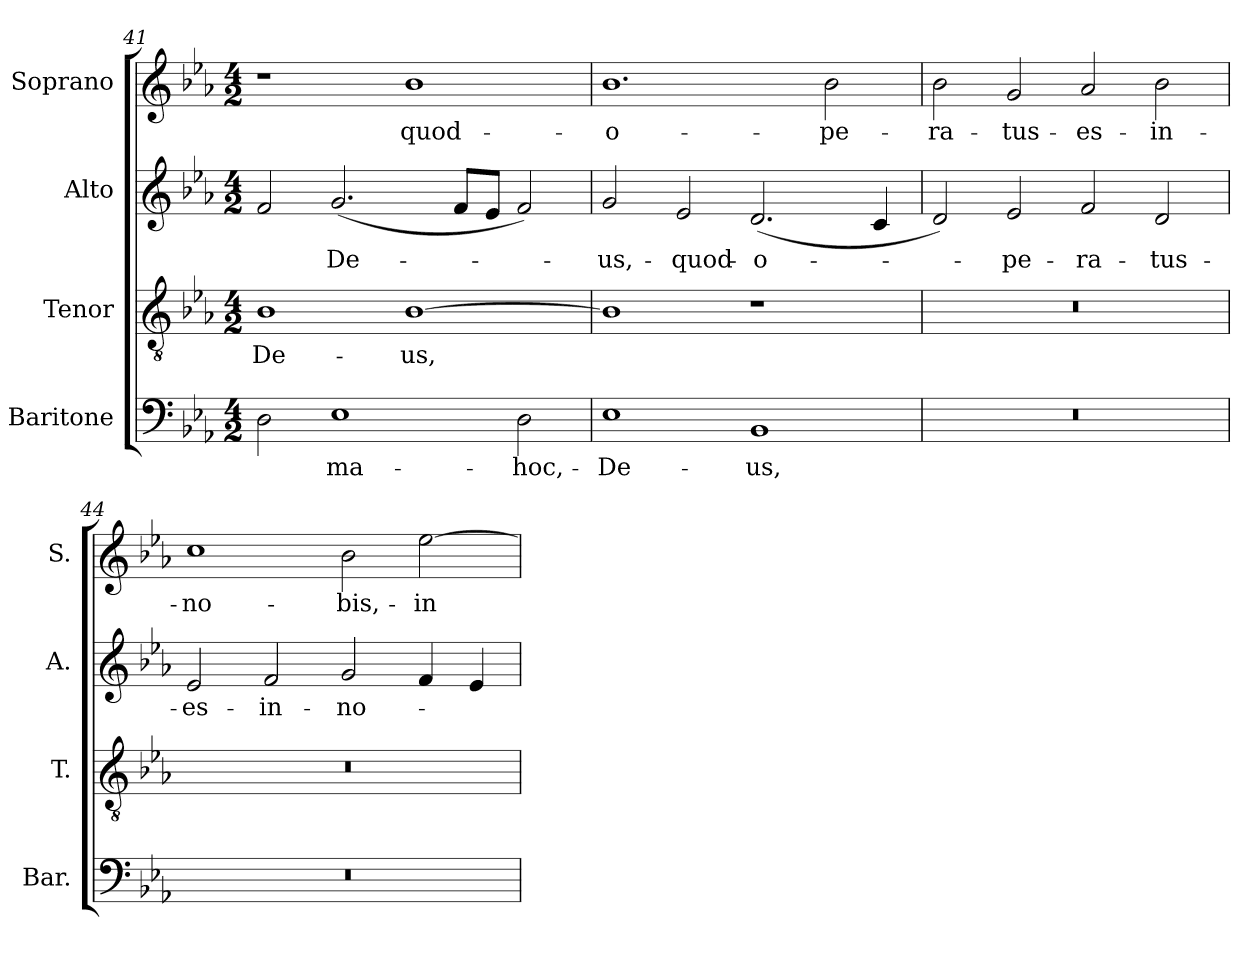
**kern	**text	**kern	**text	**kern	**text	**kern	**text
*part4	*part4	*part3	*part3	*part2	*part2	*part1	*part1
*staff4	*staff4	*staff3	*staff3	*staff2	*staff2	*staff1	*staff1
*I"Baritone	*	*I"Tenor	*	*I"Alto	*	*I"Soprano	*
*I'Bar.	*	*I'T.	*	*I'A.	*	*I'S.	*
*clefF4	*	*clefGv2	*	*clefG2	*	*clefG2	*
*	*	*ITrd7c12	*	*	*	*	*
*k[b-e-a-]	*	*k[b-e-a-]	*	*k[b-e-a-]	*	*k[b-e-a-]	*
*E-:	*	*E-:	*	*E-:	*	*E-:	*
*M4/2	*	*M4/2	*	*M4/2	*	*M4/2	*
=41	=41	=41	=41	=41	=41	=41	=41
!	!	!	!LO:LY:b:color=#000000	!	!	!	!
2Di\	.	1BB-i	-De-	2fi/	.	1r	.
!	!LO:LY:b:color=#000000	!	!	!	!	!	!
!	!	!	!	!	!LO:LY:b:color=#000000	!	!
1E-i	-ma-	.	.	(2.gi/	De-	.	.
!	!	!	!LO:LY:b:color=#000000	!	!	!	!
!	!	!	!	!	!	!	!LO:LY:b:color=#000000
.	.	[1BB-i	-us,	.	.	1b-i	-quod-
.	.	.	.	8fi/L	.	.	.
.	.	.	.	8e-i/J	.	.	.
!	!LO:LY:b:color=#000000	!	!	!	!	!	!
2Di\	-hoc,-	.	.	2fi/)	.	.	.
=42	=42	=42	=42	=42	=42	=42	=42
!	!LO:LY:b:color=#000000	!	!	!	!	!	!
!	!	!	!	!	!LO:LY:b:color=#000000	!	!
!	!	!	!	!	!	!	!LO:LY:b:color=#000000
1E-i	-De-	1BB-i]	.	2gi/	-us,-	1.b-i	-o-
!	!	!	!	!	!LO:LY:b:color=#000000	!	!
.	.	.	.	2e-i/	-quod-	.	.
!	!LO:LY:b:color=#000000	!	!	!	!	!	!
!	!	!	!	!	!LO:LY:b:color=#000000	!	!
1BB-i	-us,-	1r	.	(2.di/	-o-	.	.
!	!	!	!	!	!	!	!LO:LY:b:color=#000000
.	.	.	.	.	.	2b-i\	-pe-
.	.	.	.	4ci/	.	.	.
!!LO:LB:g=z
=43	=43	=43	=43	=43	=43	=43	=43
!LO:N:vis=1	!	!LO:N:vis=1	!	!	!	!	!
!	!	!	!	!	!	!	!LO:LY:b:color=#000000
0r	.	0r	.	2di/)	.	2b-i\	-ra-
!	!	!	!	!	!LO:LY:b:color=#000000	!	!
!	!	!	!	!	!	!	!LO:LY:b:color=#000000
.	.	.	.	2e-i/	-pe-	2gi/	-tus-
!	!	!	!	!	!LO:LY:b:color=#000000	!	!
!	!	!	!	!	!	!	!LO:LY:b:color=#000000
.	.	.	.	2fi/	-ra-	2a-i/	-es-
!	!	!	!	!	!LO:LY:b:color=#000000	!	!
!	!	!	!	!	!	!	!LO:LY:b:color=#000000
.	.	.	.	2di/	-tus-	2b-i\	-in-
=44	=44	=44	=44	=44	=44	=44	=44
!LO:N:vis=1	!	!LO:N:vis=1	!	!	!	!	!
!	!	!	!	!	!LO:LY:b:color=#000000	!	!
!	!	!	!	!	!	!	!LO:LY:b:color=#000000
0r	.	0r	.	2e-i/	-es-	1cci	-no-
!	!	!	!	!	!LO:LY:b:color=#000000	!	!
.	.	.	.	2fi/	-in-	.	.
!	!	!	!	!	!LO:LY:b:color=#000000	!	!
!	!	!	!	!	!	!	!LO:LY:b:color=#000000
.	.	.	.	2gi/	-no-	2b-i\	-bis,-
!	!	!	!	!	!	!	!LO:LY:b:color=#000000
.	.	.	.	4fi/	.	[2ee-i\	-in
.	.	.	.	4e-i/	.	.	.
=	=	=	=	=	=	=	=
*-	*-	*-	*-	*-	*-	*-	*-
